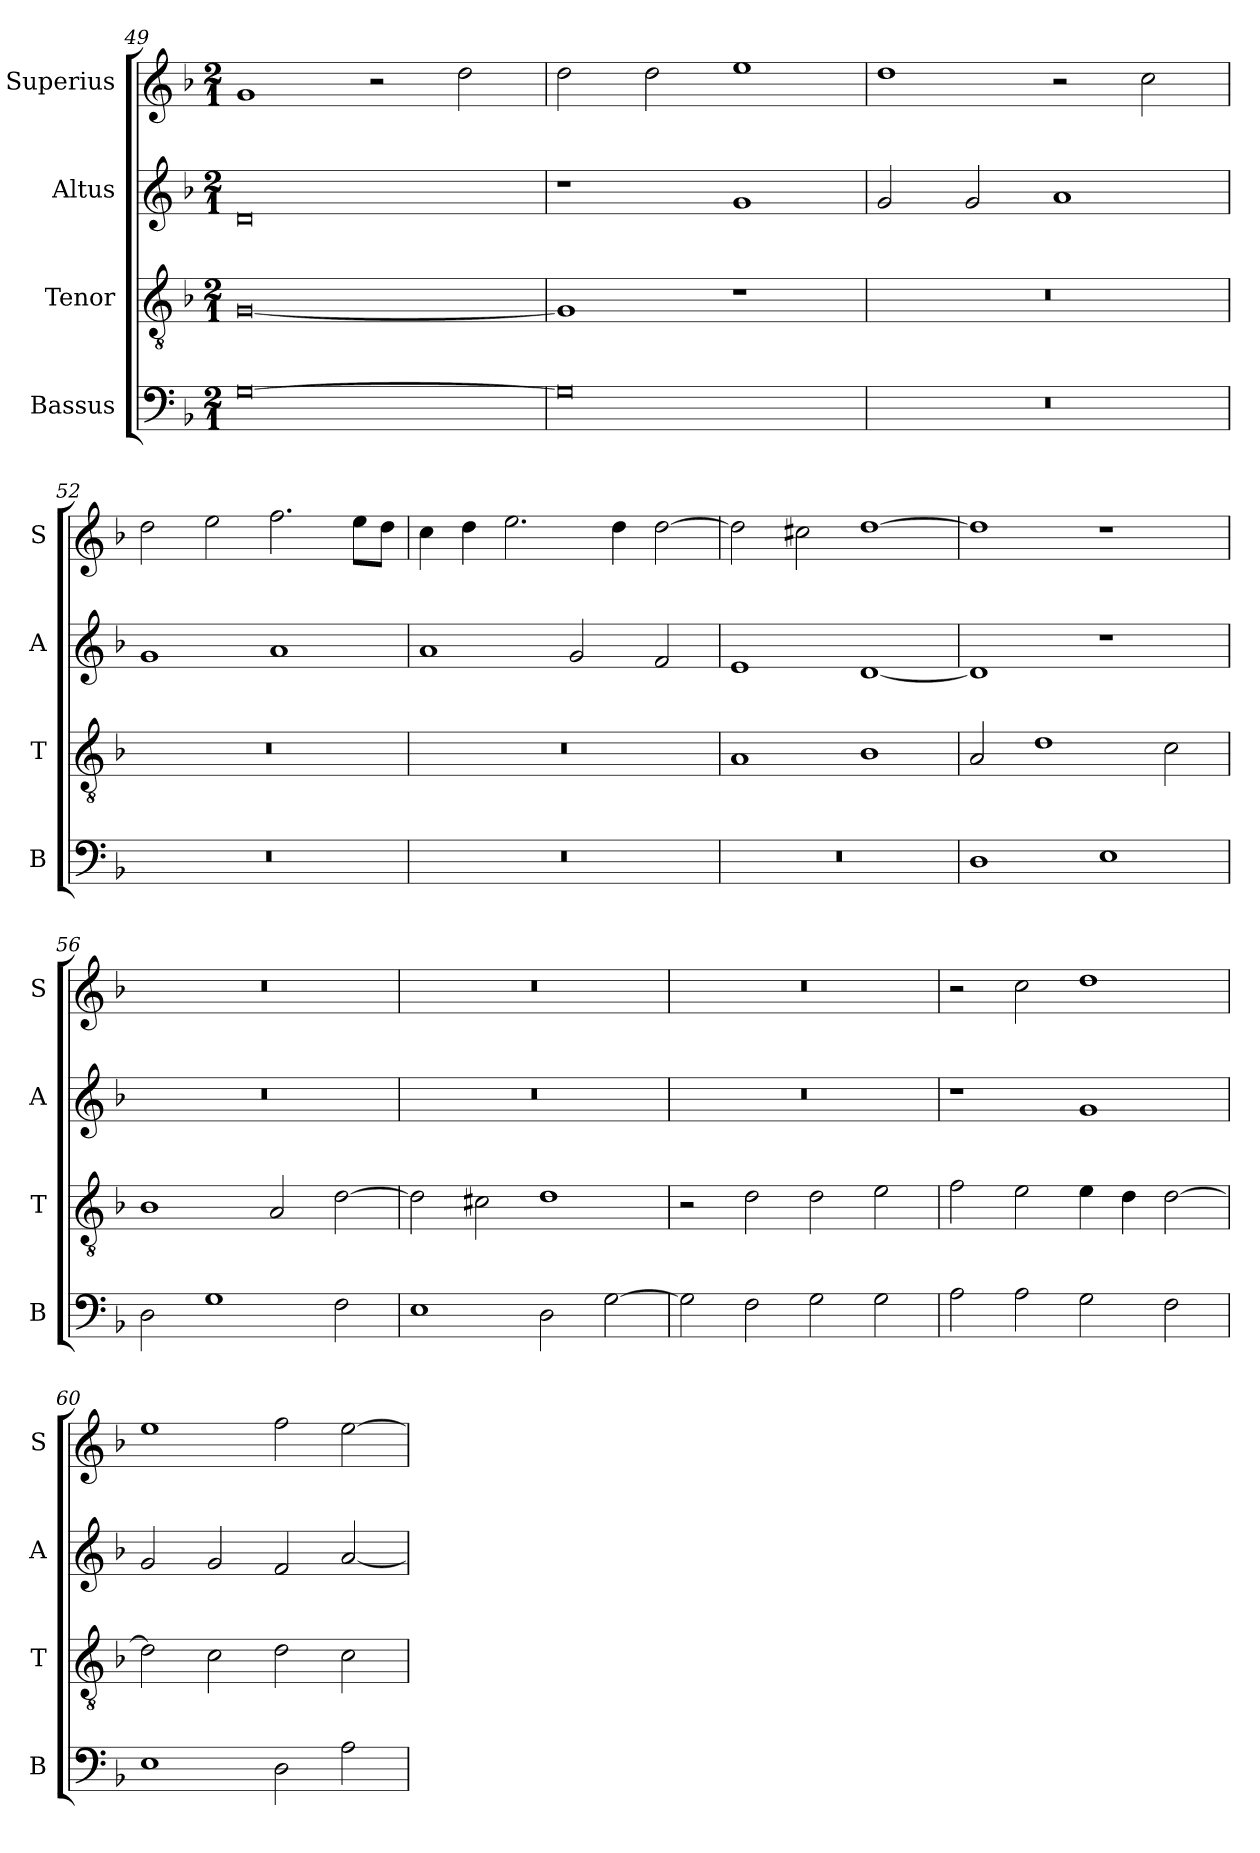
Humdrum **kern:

**kern	**kern	**kern	**kern
*part4	*part3	*part2	*part1
*staff4	*staff3	*staff2	*staff1
*I"Bassus	*I"Tenor	*I"Altus	*I"Superius
*I'B	*I'T	*I'A	*I'S
*clefF4	*clefGv2	*clefG2	*clefG2
*k[b-]	*k[b-]	*k[b-]	*k[b-]
*F:	*F:	*F:	*F:
*M2/1	*M2/1	*M2/1	*M2/1
=49	=49	=49	=49
[0G	[0G	0d	1g
.	.	.	2r
.	.	.	2dd
=50	=50	=50	=50
0G]	1G]	1r	2dd
.	.	.	2dd
.	1r	1g	1ee
=51	=51	=51	=51
0r	0r	2g	1dd
.	.	2g	.
.	.	1a	2r
.	.	.	2cc
=52	=52	=52	=52
0r	0r	1g	2dd
.	.	.	2ee
.	.	1a	2.ff
.	.	.	8eeL
.	.	.	8ddJ
=53	=53	=53	=53
0r	0r	1a	4cc
.	.	.	4dd
.	.	.	2.ee
.	.	2g	.
.	.	.	4dd
.	.	2f	[2dd
=54	=54	=54	=54
0r	1A	1e	2dd]
.	.	.	2cc#X
.	1B-	[1d	[1dd
=55	=55	=55	=55
1D	2A	1d]	1dd]
.	1d	.	.
1E	.	1r	1r
.	2c	.	.
=56	=56	=56	=56
2D	1B-	0r	0r
1G	.	.	.
.	2A	.	.
2F	[2d	.	.
=57	=57	=57	=57
1E	2d]	0r	0r
.	2c#X	.	.
2D	1d	.	.
[2G	.	.	.
=58	=58	=58	=58
2G]	2r	0r	0r
2F	2d	.	.
2G	2d	.	.
2G	2e	.	.
=59	=59	=59	=59
2A	2f	1r	2r
2A	2e	.	2cc
2G	4e	1g	1dd
.	4d	.	.
2F	[2d	.	.
=60	=60	=60	=60
1E	2d]	2g	1ee
.	2c	2g	.
2D	2d	2f	2ff
2A	2c	[2a	[2ee
=	=	=	=
*-	*-	*-	*-
